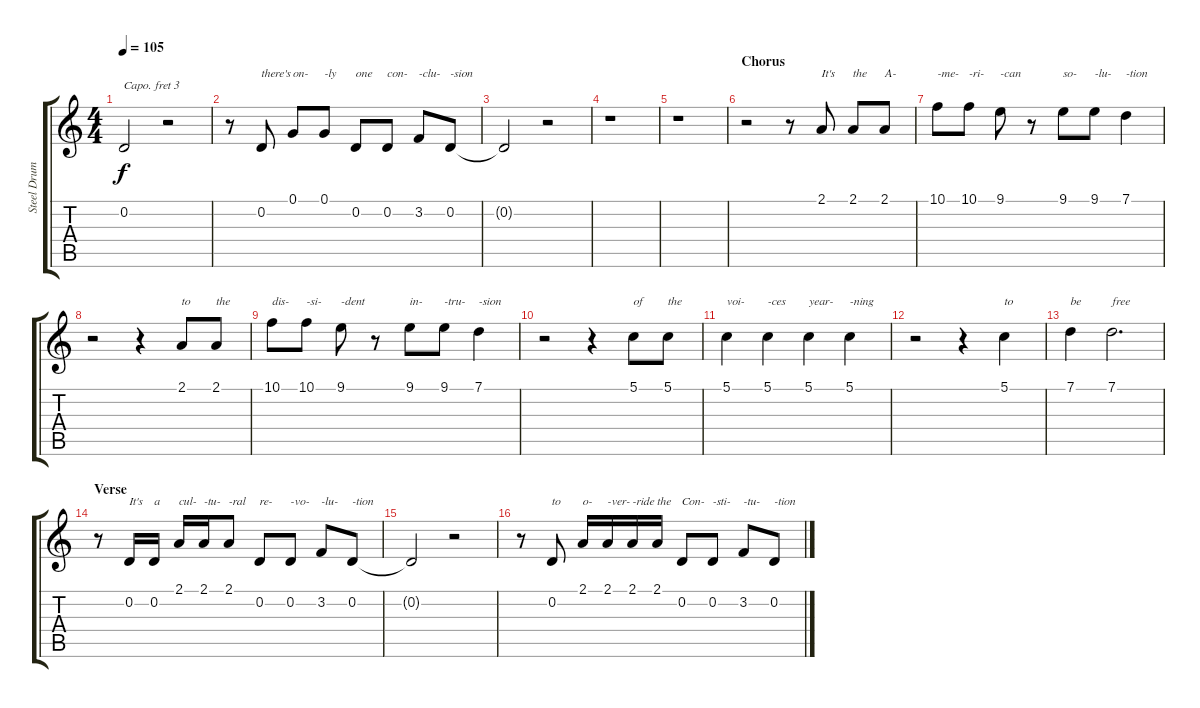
\track ("Steel Drums" "Steel Drum") {instrument steeldrums}
\staff {score tabs}
\capo 3
\tuning (E4 B3 G3 D3 A2 E2) {hide}
\ts (4 4)
\tempo 105
\clef g2
\ks c
0.2{t}.2{dy f} r.2 |
r.8 0.2.8{txt "there's"} 0.1.8{txt "on-"} 0.1.8{txt "-ly"} 0.2.8{txt "one"} 0.2.8{txt "con-"} 3.2.8{txt "-clu-"} 0.2.8{txt "-sion"} |
0.2{t}.2 r.2 |
r.1 |
r.1 |
\section ("" "Chorus")
r.2 r.8 2.1.8{txt "It's"} 2.1.8{txt "the"} 2.1.8{txt "A-"} |
10.1.8{txt "-me-"} 10.1.8{txt "-ri-"} 9.1.8{txt "-can"} r.8 9.1.8{txt "so-"} 9.1.8{txt "-lu-"} 7.1.4{txt "-tion"} |
r.2 r.4 2.1.8{txt "to"} 2.1.8{txt "the"} |
10.1.8{txt "dis-"} 10.1.8{txt "-si-"} 9.1.8{txt "-dent"} r.8 9.1.8{txt "in-"} 9.1.8{txt "-tru-"} 7.1.4{txt "-sion"} |
r.2 r.4 5.1.8{txt "of"} 5.1.8{txt "the"} |
5.1.4{txt "voi-"} 5.1.4{txt "-ces"} 5.1.4{txt "year-"} 5.1.4{txt "-ning"} |
r.2 r.4 5.1.4{txt "to"} |
7.1.4{txt "be"} 7.1.2{d txt "free"} |
\section ("" "Verse")
r.8 0.2.16{txt "It's"} 0.2.16{txt "a"} 2.1.16{txt "cul-"} 2.1.16{txt "-tu-"} 2.1.8{txt "-ral"} 0.2.8{txt "re-"} 0.2.8{txt "-vo-"} 3.2.8{txt "-lu-"} 0.2.8{txt "-tion"} |
0.2{t}.2 r.2 |
r.8 0.2.8{txt "to"} 2.1.16{txt "o-"} 2.1.16{txt "-ver-"} 2.1.16{txt "-ride"} 2.1.16{txt "the"} 0.2.8{txt "Con-"} 0.2.8{txt "-sti-"} 3.2.8{txt "-tu-"} 0.2.8{txt "-tion"}
